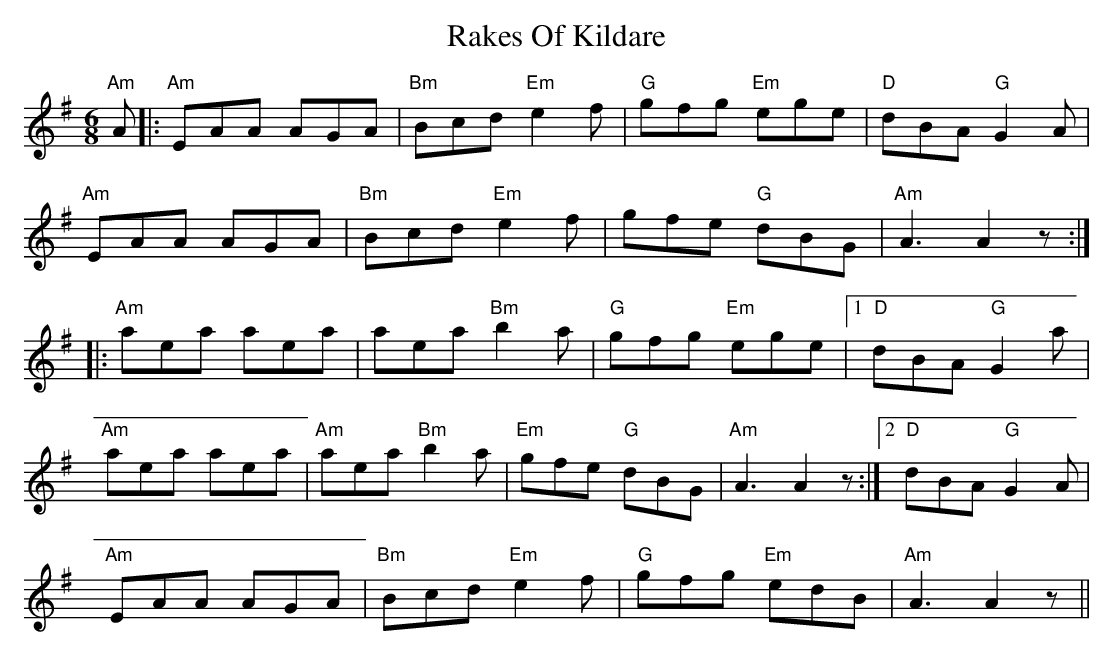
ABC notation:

X:1
T:Rakes Of Kildare
M:6/8
L:1/8
K:Ador
"Am"A |: "Am"EAA AGA | "Bm"Bcd "Em"e2 f | "G"gfg "Em"ege | "D"dBA "G"G2 A |
"Am"EAA AGA | "Bm"Bcd "Em"e2 f | gfe "G"dBG| "Am"A3 A2 z :|
|: "Am"aea aea| aea "Bm"b2 a | "G"gfg "Em"ege |[1 "D"dBA "G"G2 a |
"Am"aea aea| "Am"aea "Bm"b2 a | "Em"gfe "G"dBG | "Am"A3 A2 z :|[2 "D"dBA "G"G2 A |
"Am"EAA AGA | "Bm"Bcd "Em"e2 f | "G"gfg "Em"edB| "Am"A3 A2 z ||
